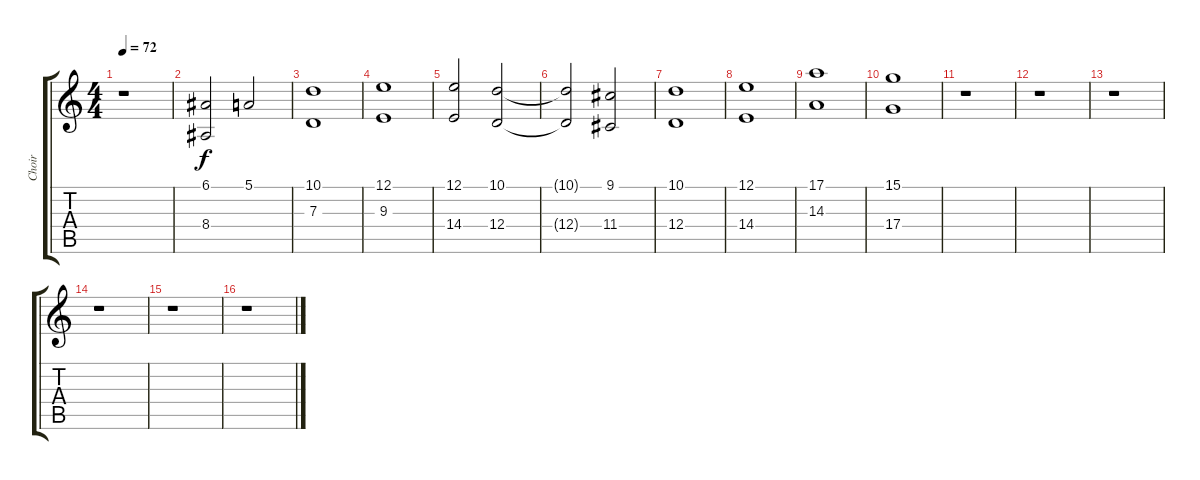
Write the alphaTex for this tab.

\track ("Choir" "Choir") {instrument choiraahs}
\staff {score tabs}
\tuning (E4 B3 G3 D3 A2 E2) {hide}
\ts (4 4)
\tempo 72
\clef g2
\ks c
r.1{dy f} |
(6.1 8.4).2 5.1.2 |
(10.1 7.3).1 |
(12.1 9.3).1 |
(12.1 14.4).2 (10.1 12.4).2 |
(10.1{t} 12.4{t}).2 (9.1 11.4).2 |
(10.1 12.4).1 |
(12.1 14.4).1 |
(17.1 14.3).1 |
(15.1 17.4).1 |
r.1 |
r.1 |
r.1 |
r.1 |
r.1 |
r.1
